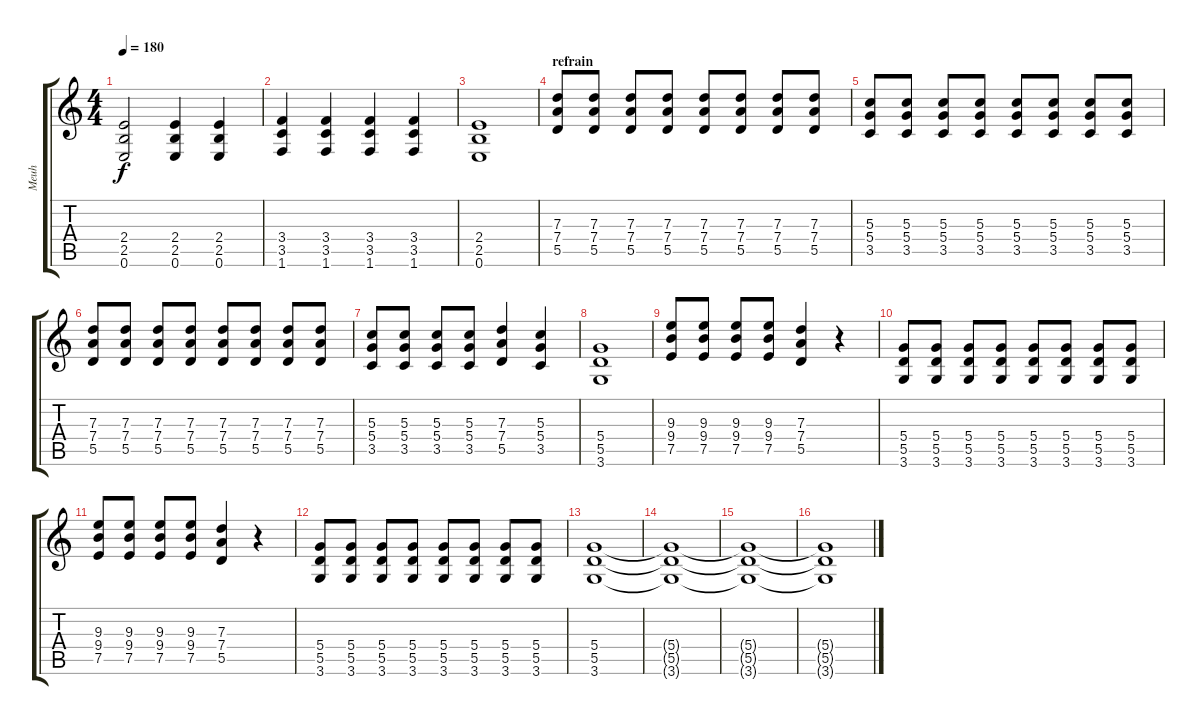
\track ("Meuh" "Meuh") {instrument distortionguitar}
\staff {score tabs}
\tuning (E4 B3 G3 D3 A2 E2) {hide}
\ts (4 4)
\tempo 180
\clef g2
\ks c
(2.4 2.5 0.6).2{dy f} (2.4 2.5 0.6).4 (2.4 2.5 0.6).4 |
(3.4 3.5 1.6).4 (3.4 3.5 1.6).4 (3.4 3.5 1.6).4 (3.4 3.5 1.6).4 |
(2.4 2.5 0.6).1 |
\section ("" "refrain")
(7.3 7.4 5.5).8 (7.3 7.4 5.5).8 (7.3 7.4 5.5).8 (7.3 7.4 5.5).8 (7.3 7.4 5.5).8 (7.3 7.4 5.5).8 (7.3 7.4 5.5).8 (7.3 7.4 5.5).8 |
(5.3 5.4 3.5).8 (5.3 5.4 3.5).8 (5.3 5.4 3.5).8 (5.3 5.4 3.5).8 (5.3 5.4 3.5).8 (5.3 5.4 3.5).8 (5.3 5.4 3.5).8 (5.3 5.4 3.5).8 |
(7.3 7.4 5.5).8 (7.3 7.4 5.5).8 (7.3 7.4 5.5).8 (7.3 7.4 5.5).8 (7.3 7.4 5.5).8 (7.3 7.4 5.5).8 (7.3 7.4 5.5).8 (7.3 7.4 5.5).8 |
(5.3 5.4 3.5).8 (5.3 5.4 3.5).8 (5.3 5.4 3.5).8 (5.3 5.4 3.5).8 (7.3 7.4 5.5).4 (5.3 5.4 3.5).4 |
(5.4 5.5 3.6).1 |
(9.3 9.4 7.5).8 (9.3 9.4 7.5).8 (9.3 9.4 7.5).8 (9.3 9.4 7.5).8 (7.3 7.4 5.5).4 r.4 |
(5.4 5.5 3.6).8 (5.4 5.5 3.6).8 (5.4 5.5 3.6).8 (5.4 5.5 3.6).8 (5.4 5.5 3.6).8 (5.4 5.5 3.6).8 (5.4 5.5 3.6).8 (5.4 5.5 3.6).8 |
(9.3 9.4 7.5).8 (9.3 9.4 7.5).8 (9.3 9.4 7.5).8 (9.3 9.4 7.5).8 (7.3 7.4 5.5).4 r.4 |
(5.4 5.5 3.6).8 (5.4 5.5 3.6).8 (5.4 5.5 3.6).8 (5.4 5.5 3.6).8 (5.4 5.5 3.6).8 (5.4 5.5 3.6).8 (5.4 5.5 3.6).8 (5.4 5.5 3.6).8 |
(5.4 5.5 3.6).1 |
(5.4{t} 5.5{t} 3.6{t}).1 |
(5.4{t} 5.5{t} 3.6{t}).1 |
(5.4{t} 5.5{t} 3.6{t}).1
